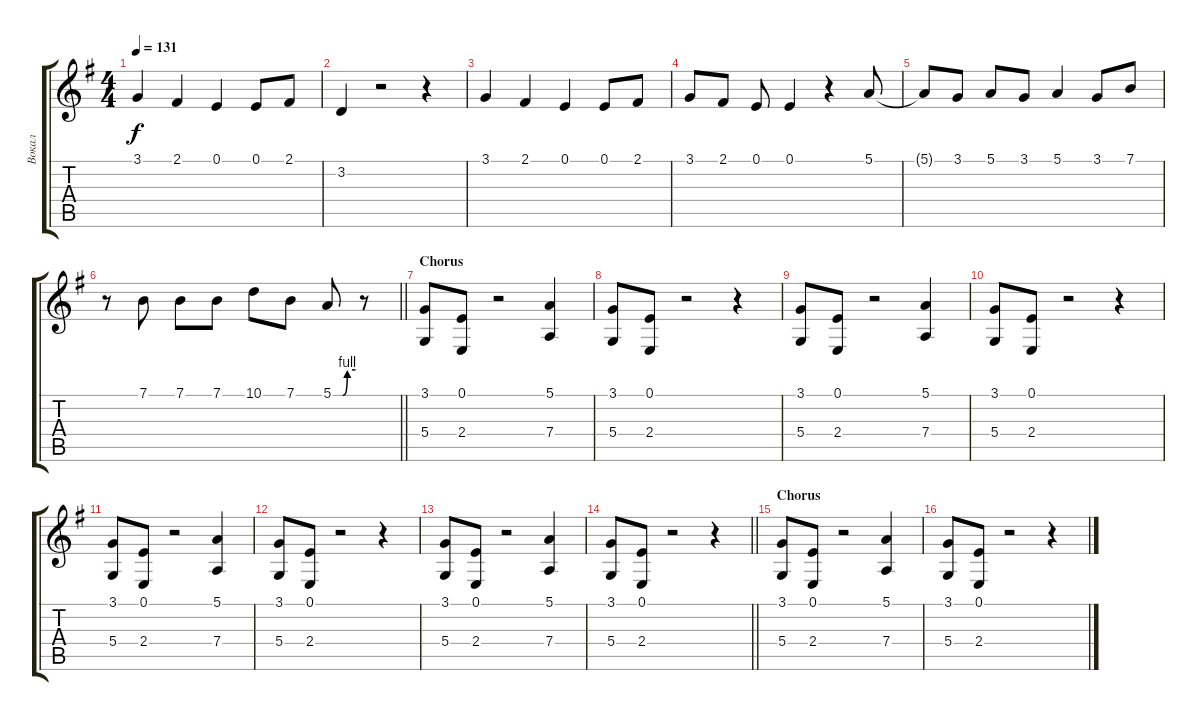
\track ("Вокал" "Вокал") {instrument trumpet}
\staff {score tabs}
\tuning (E4 B3 G3 D3 A2 E2) {hide}
\ts (4 4)
\tempo 131
\clef g2
\ks eminor
3.1.4{dy f} 2.1.4 0.1.4 0.1.8 2.1.8 |
3.2.4 r.2 r.4 |
3.1.4 2.1.4 0.1.4 0.1.8 2.1.8 |
3.1.8 2.1.8 0.1.8 0.1.4 r.4 5.1.8 |
5.1{t}.8 3.1.8 5.1.8 3.1.8 5.1.4 3.1.8 7.1.8 |
\barLineRight lightlight
r.8 7.1.8 7.1.8 7.1.8 10.1.8 7.1.8 5.1{be (custom 0 0 26 0 38 4 60 4)}.8 r.8 |
\section ("" "Chorus")
(3.1 5.4).8 (0.1 2.4).8 r.2 (5.1 7.4).4 |
(3.1 5.4).8 (0.1 2.4).8 r.2 r.4 |
(3.1 5.4).8 (0.1 2.4).8 r.2 (5.1 7.4).4 |
(3.1 5.4).8 (0.1 2.4).8 r.2 r.4 |
(3.1 5.4).8 (0.1 2.4).8 r.2 (5.1 7.4).4 |
(3.1 5.4).8 (0.1 2.4).8 r.2 r.4 |
(3.1 5.4).8 (0.1 2.4).8 r.2 (5.1 7.4).4 |
\barLineRight lightlight
(3.1 5.4).8 (0.1 2.4).8 r.2 r.4 |
\section ("" "Chorus")
(3.1 5.4).8 (0.1 2.4).8 r.2 (5.1 7.4).4 |
(3.1 5.4).8 (0.1 2.4).8 r.2 r.4
